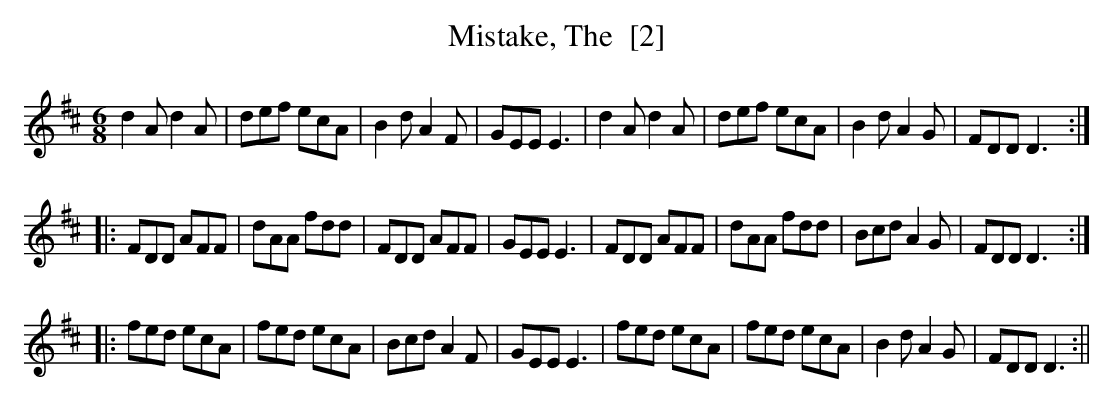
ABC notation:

X:1
T:Mistake, The  [2]
M:6/8
L:1/8
K:D
d2A d2A|def ecA|B2d A2F|GEE E3|d2A d2A|def ecA|B2d A2G|FDD D3:|
|:FDD AFF|dAA fdd|FDD AFF|GEE E3|FDD AFF|dAA fdd|Bcd A2G|FDD D3:|
|:fed ecA|fed ecA|Bcd A2F|GEE E3|fed ecA|fed ecA|B2d A2G|FDD D3:||
